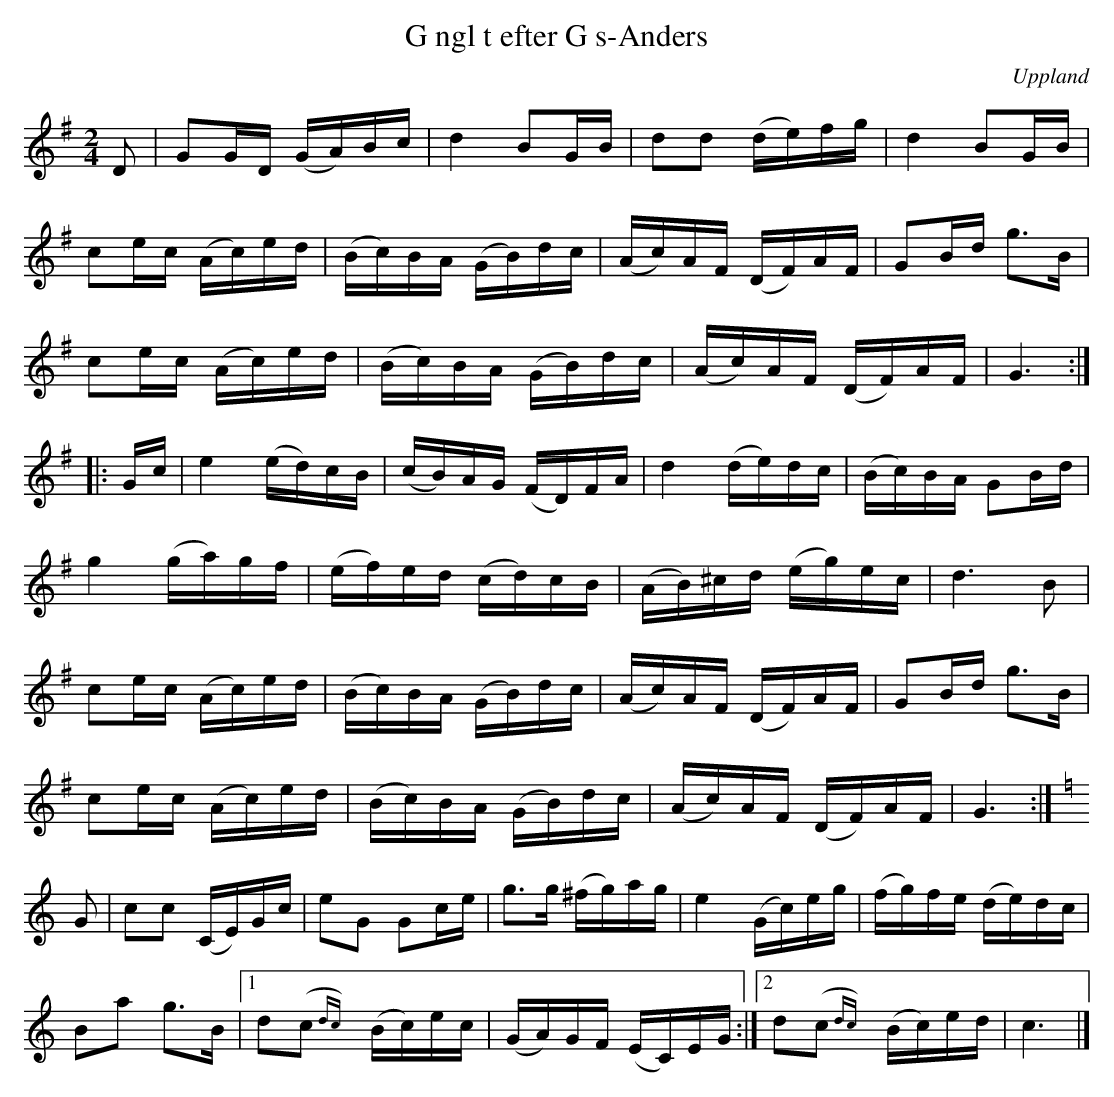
X:1
T: G ngl t efter G s-Anders
O: Uppland
M: 2/4
L: 1/16
K: G
D2 | G2GD (GA)Bc | d4 B2GB | d2d2 (de)fg | d4 B2GB |
c2ec (Ac)ed | (Bc)BA (GB)dc | (Ac)AF (DF)AF | G2Bd g2>B2 |
c2ec (Ac)ed | (Bc)BA (GB)dc | (Ac)AF (DF)AF | G6 :|
|: Gc | e4 (ed)cB | (cB)AG (FD)FA | d4 (de)dc | (Bc)BA G2Bd |
g4 (ga)gf | (ef)ed (cd)cB | (AB)^cd (eg)ec | d4>B4 |
c2ec (Ac)ed | (Bc)BA (GB)dc | (Ac)AF (DF)AF | G2Bd g2>B2 |
c2ec (Ac)ed | (Bc)BA (GB)dc | (Ac)AF (DF)AF | G6 :|
K: C
G2 | c2c2 (CE)Gc | e2G2 G2ce | g2>g2 (^fg)ag | e4 (Gc)eg | (fg)fe (de)dc |
      B2a2 g2>B2 |1 d2(c2{dc})y/4 (Bc)ec | (GA)GF (EC)EG :|2 d2(c2{dc})y/4 (Bc)ed | c6 |]
